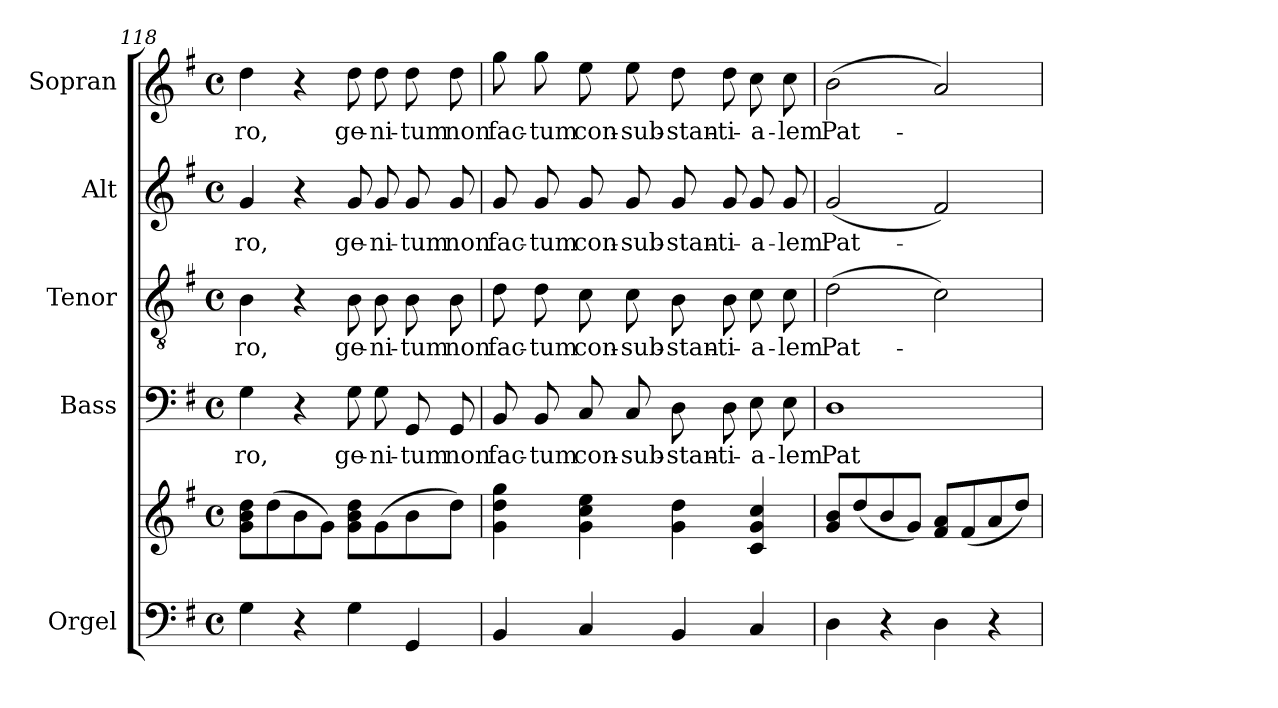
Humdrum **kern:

**kern	**kern	**kern	**text	**kern	**text	**kern	**text	**kern	**text
*part5	*part5	*part4	*part4	*part3	*part3	*part2	*part2	*part1	*part1
*staff6	*staff5	*staff4	*staff4	*staff3	*staff3	*staff2	*staff2	*staff1	*staff1
*I"Orgel	*	*I"Bass	*	*I"Tenor	*	*I"Alt	*	*I"Sopran	*
*I'Org.	*	*I'B.	*	*I'T.	*	*I'A.	*	*I'S.	*
*clefF4	*clefG2	*clefF4	*	*clefGv2	*	*clefG2	*	*clefG2	*
*k[f#]	*k[f#]	*k[f#]	*	*k[f#]	*	*k[f#]	*	*k[f#]	*
*G:	*G:	*G:	*	*G:	*	*G:	*	*G:	*
*M4/4	*M4/4	*M4/4	*	*M4/4	*	*M4/4	*	*M4/4	*
*met(c)	*met(c)	*met(c)	*	*met(c)	*	*met(c)	*	*met(c)	*
=118	=118	=118	=118	=118	=118	=118	=118	=118	=118
!	!	!	!LO:LY:b	!	!LO:LY:b	!	!LO:LY:b	!	!LO:LY:b
4G\	8g\ 8b\ 8dd\L	4G\	-ro,	4B\	-ro,	4g/	-ro,	4dd\	-ro,
.	(>8dd\	.	.	.	.	.	.	.	.
4r	8b\	4r	.	4r	.	4r	.	4r	.
.	8g\J)	.	.	.	.	.	.	.	.
!	!	!	!LO:LY:b	!	!LO:LY:b	!	!LO:LY:b	!	!LO:LY:b
4G\	8g\ 8b\ 8dd\L	8G\	ge-	8B\	ge-	8g/	ge-	8dd\	ge-
!	!	!	!LO:LY:b	!	!LO:LY:b	!	!LO:LY:b	!	!LO:LY:b
.	(>8g\	8G\	-ni-	8B\	-ni-	8g/	-ni-	8dd\	-ni-
!	!	!	!LO:LY:b	!	!LO:LY:b	!	!LO:LY:b	!	!LO:LY:b
4GG/	8b\	8GG/	-tum	8B\	-tum	8g/	-tum	8dd\	-tum
!	!	!	!LO:LY:b	!	!LO:LY:b	!	!LO:LY:b	!	!LO:LY:b
.	8dd\J)	8GG/	non	8B\	non	8g/	non	8dd\	non
=119	=119	=119	=119	=119	=119	=119	=119	=119	=119
!	!	!	!LO:LY:b	!	!LO:LY:b	!	!LO:LY:b	!	!LO:LY:b
4BB/	4g\ 4dd\ 4gg\	8BB/	fac-	8d\	fac-	8g/	fac-	8gg\	fac-
!	!	!	!LO:LY:b	!	!LO:LY:b	!	!LO:LY:b	!	!LO:LY:b
.	.	8BB/	-tum	8d\	-tum	8g/	-tum	8gg\	-tum
!	!	!	!LO:LY:b	!	!LO:LY:b	!	!LO:LY:b	!	!LO:LY:b
4C/	4g\ 4cc\ 4ee\	8C/	con-	8c\	con-	8g/	con-	8ee\	con-
!	!	!	!LO:LY:b	!	!LO:LY:b	!	!LO:LY:b	!	!LO:LY:b
.	.	8C/	-sub-	8c\	-sub-	8g/	-sub-	8ee\	-sub-
!	!	!	!LO:LY:b	!	!LO:LY:b	!	!LO:LY:b	!	!LO:LY:b
4BB/	4g\ 4dd\	8D\	-stan-	8B\	-stan-	8g/	-stan-	8dd\	-stan-
!	!	!	!LO:LY:b	!	!LO:LY:b	!	!LO:LY:b	!	!LO:LY:b
.	.	8D\	-ti-	8B\	-ti-	8g/	-ti-	8dd\	-ti-
!	!	!	!LO:LY:b	!	!LO:LY:b	!	!LO:LY:b	!	!LO:LY:b
4C/	4c/ 4g/ 4cc/	8E\	-a-	8c\	-a-	8g/	-a-	8cc\	-a-
!	!	!	!LO:LY:b	!	!LO:LY:b	!	!LO:LY:b	!	!LO:LY:b
.	.	8E\	-lem	8c\	-lem	8g/	-lem	8cc\	-lem
=120	=120	=120	=120	=120	=120	=120	=120	=120	=120
!	!	!	!LO:LY:b	!	!LO:LY:b	!	!LO:LY:b	!	!LO:LY:b
4D\	8g/ 8b/L	1D	Pat-	(>2d\	Pat-	(<2g/	Pat-	(>2b\	Pat-
.	(<8dd/	.	.	.	.	.	.	.	.
4r	8b/	.	.	.	.	.	.	.	.
.	8g/J)	.	.	.	.	.	.	.	.
4D\	8f#/ 8a/L	.	.	2c\)	.	2f#/)	.	2a/)	.
.	(<8f#/	.	.	.	.	.	.	.	.
4r	8a/	.	.	.	.	.	.	.	.
.	8dd/J)	.	.	.	.	.	.	.	.
=	=	=	=	=	=	=	=	=	=
*-	*-	*-	*-	*-	*-	*-	*-	*-	*-
